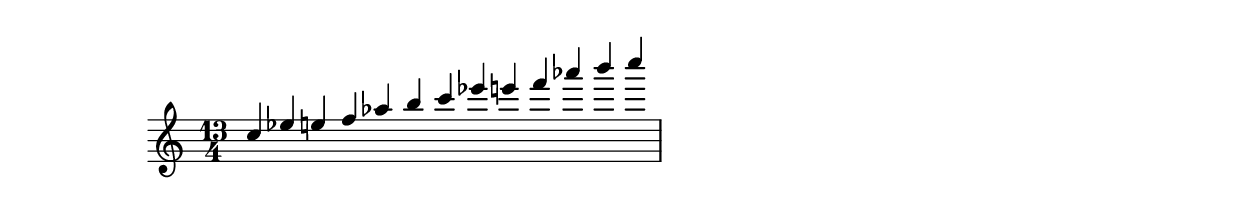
\version "2.18.2" \score { \new Staff << \new Voice { \set midiInstrument = #"piano" \voiceOne
 \key c \major \time 13/4
\override Voice.TextScript.font-size = #-4
 { c'' ees'' e'' f'' aes'' b'' c''' ees''' e''' f''' aes''' b''' c''''  } 
 } >> \layout { } \midi { \context { \Staff \remove "Staff_performer" }
\context { \Voice \consists "Staff_performer" } \tempo 2 = 60 } }
\paper{oddHeaderMarkup = ##f oddFooterMarkup = ##f}
